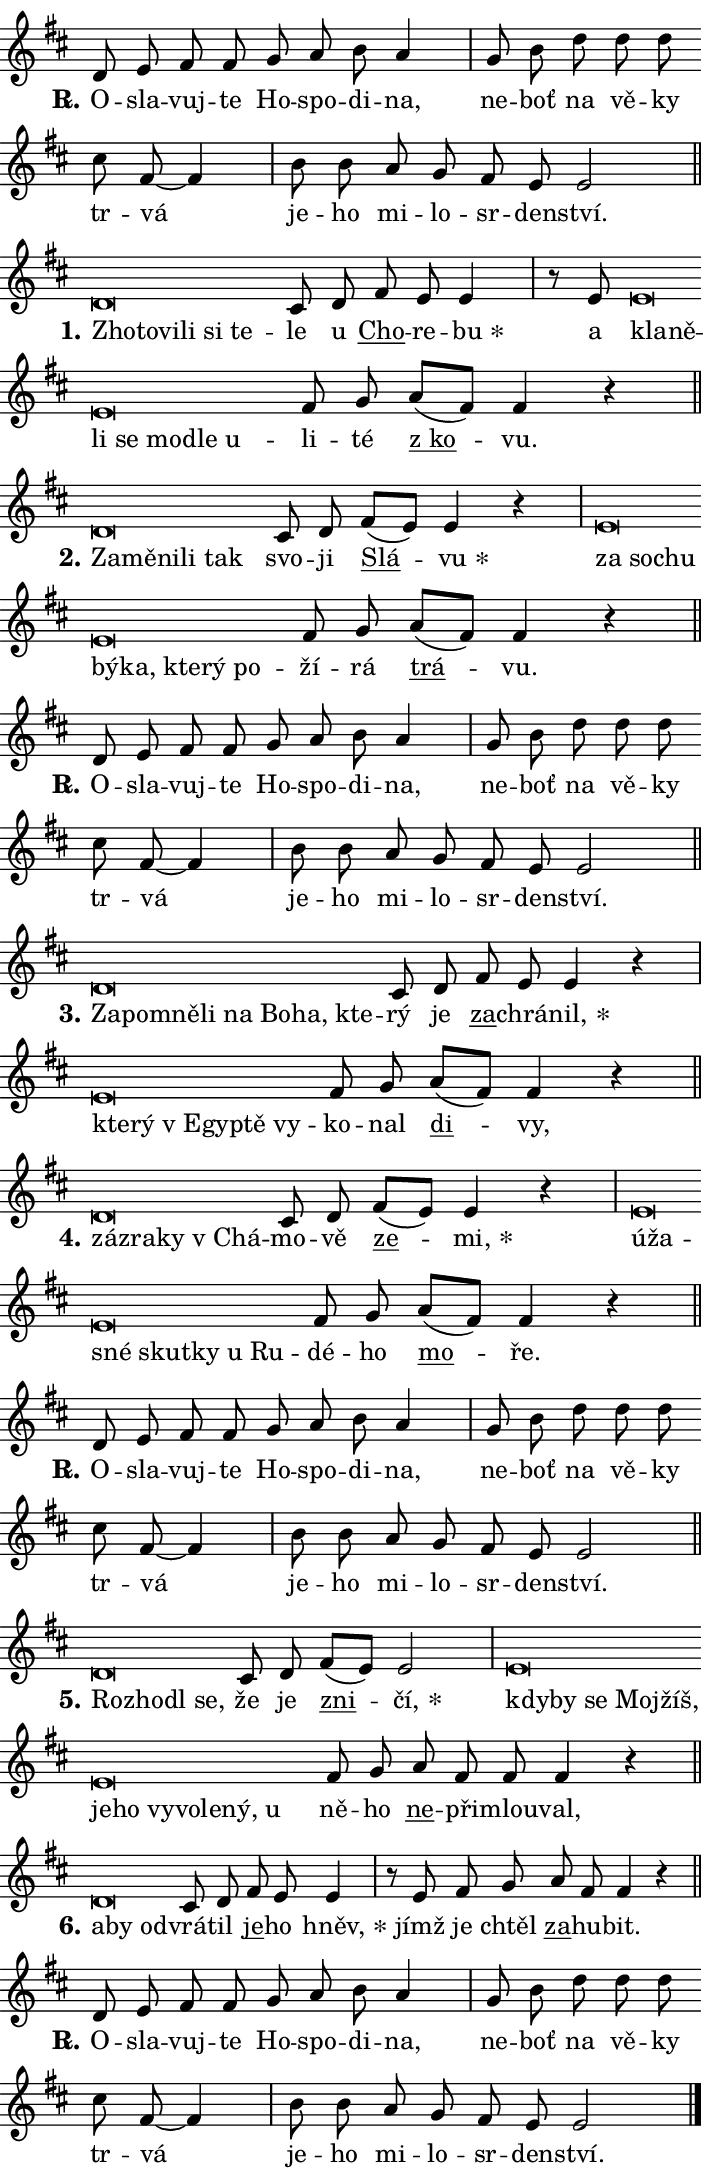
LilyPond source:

\version "2.24.0"
\header { tagline = "" }
\paper {
  indent = 0\cm
  top-margin = 0\cm
  right-margin = 0.13\cm % to fit lyric hyphens
  bottom-margin = 0\cm
  left-margin = 0\cm
  paper-width = 12\cm
  page-breaking = #ly:one-page-breaking
  system-system-spacing.basic-distance = #11
  score-system-spacing.basic-distance = #11
  ragged-last = ##f
}


%% Author: Thomas Morley
%% https://lists.gnu.org/archive/html/lilypond-user/2020-05/msg00002.html
#(define (line-position grob)
"Returns position of @var[grob} in current system:
   @code{'start}, if at first time-step
   @code{'end}, if at last time-step
   @code{'middle} otherwise
"
  (let* ((col (ly:item-get-column grob))
         (ln (ly:grob-object col 'left-neighbor))
         (rn (ly:grob-object col 'right-neighbor))
         (col-to-check-left (if (ly:grob? ln) ln col))
         (col-to-check-right (if (ly:grob? rn) rn col))
         (break-dir-left
           (and
             (ly:grob-property col-to-check-left 'non-musical #f)
             (ly:item-break-dir col-to-check-left)))
         (break-dir-right
           (and
             (ly:grob-property col-to-check-right 'non-musical #f)
             (ly:item-break-dir col-to-check-right))))
        (cond ((eqv? 1 break-dir-left) 'start)
              ((eqv? -1 break-dir-right) 'end)
              (else 'middle))))

#(define (tranparent-at-line-position vctor)
  (lambda (grob)
  "Relying on @code{line-position} select the relevant enry from @var{vctor}.
Used to determine transparency,"
    (case (line-position grob)
      ((end) (not (vector-ref vctor 0)))
      ((middle) (not (vector-ref vctor 1)))
      ((start) (not (vector-ref vctor 2))))))

noteHeadBreakVisibility =
#(define-music-function (break-visibility)(vector?)
"Makes @code{NoteHead}s transparent relying on @var{break-visibility}"
#{
  \override NoteHead.transparent =
    #(tranparent-at-line-position break-visibility)
#})

#(define delete-ledgers-for-transparent-note-heads
  (lambda (grob)
    "Reads whether a @code{NoteHead} is transparent.
If so this @code{NoteHead} is removed from @code{'note-heads} from
@var{grob}, which is supposed to be @code{LedgerLineSpanner}.
As a result ledgers are not printed for this @code{NoteHead}"
    (let* ((nhds-array (ly:grob-object grob 'note-heads))
           (nhds-list
             (if (ly:grob-array? nhds-array)
                 (ly:grob-array->list nhds-array)
                 '()))
           ;; Relies on the transparent-property being done before
           ;; Staff.LedgerLineSpanner.after-line-breaking is executed.
           ;; This is fragile ...
           (to-keep
             (remove
               (lambda (nhd)
                 (ly:grob-property nhd 'transparent #f))
               nhds-list)))
      ;; TODO find a better method to iterate over grob-arrays, similiar
      ;; to filter/remove etc for lists
      ;; For now rebuilt from scratch
      (set! (ly:grob-object grob 'note-heads)  '())
      (for-each
        (lambda (nhd)
          (ly:pointer-group-interface::add-grob grob 'note-heads nhd))
        to-keep))))

squashNotes = {
  \override NoteHead.X-extent = #'(-0.2 . 0.2)
  \override NoteHead.Y-extent = #'(-0.75 . 0)
  \override NoteHead.stencil =
    #(lambda (grob)
       (let ((pos (ly:grob-property grob 'staff-position)))
         (begin
           (if (< pos -7) (display "ERROR: Lower brevis then expected\n") (display ""))
           (if (<= pos -6) ly:text-interface::print ly:note-head::print))))
}
unSquashNotes = {
  \revert NoteHead.X-extent
  \revert NoteHead.Y-extent
  \revert NoteHead.stencil
}

hideNotes = \noteHeadBreakVisibility #begin-of-line-visible
unHideNotes = \noteHeadBreakVisibility #all-visible

% work-around for resetting accidentals
% https://lilypond.org/doc/v2.23/Documentation/notation/displaying-rhythms#unmetered-music
cadenzaMeasure = {
  \cadenzaOff
  \partial 1024 s1024
  \cadenzaOn
}

#(define-markup-command (accent layout props text) (markup?)
  "Underline accented syllable"
  (interpret-markup layout props
    #{\markup \override #'(offset . 4.3) \underline { #text }#}))

responsum = \markup \concat {
  "R" \hspace #-1.05 \path #0.1 #'((moveto 0 0.07) (lineto 0.9 0.8)) \hspace #0.05 "."
}

spaceSize = #0.6828661417322834 % exact space size for TeX Gyre Schola

\layout {
  \context {
    \Staff
    \remove "Time_signature_engraver"
    \override LedgerLineSpanner.after-line-breaking = #delete-ledgers-for-transparent-note-heads
  }
  \context {
    \Lyrics {
      \override LyricSpace.minimum-distance = \spaceSize
      \override LyricText.font-name = #"TeX Gyre Schola"
      \override LyricText.font-size = 1
      \override StanzaNumber.font-name = #"TeX Gyre Schola Bold"
      \override StanzaNumber.font-size = 1
    }
  }
  \context {
    \Score 
    \override NoteHead.text =
      #(lambda (grob) 
        (let ((pos (ly:grob-property grob 'staff-position)))
          #{\markup {
            \combine
              \halign #-0.55 \raise #(if (= pos -6) 0 0.5) \override #'(thickness . 2) \draw-line #'(3.2 . 0)
              \musicglyph "noteheads.sM1"
          }#}))
  }
}

% magnetic-lyrics.ily
%
%   written by
%     Jean Abou Samra <jean@abou-samra.fr>
%     Werner Lemberg <wl@gnu.org>
%
%   adapted by
%     Jiri Hon <jiri.hon@gmail.com>
%
% Version 2022-Apr-15

% https://www.mail-archive.com/lilypond-user@gnu.org/msg149350.html

#(define (Left_hyphen_pointer_engraver context)
   "Collect syllable-hyphen-syllable occurrences in lyrics and store
them in properties.  This engraver only looks to the left.  For
example, if the lyrics input is @code{foo -- bar}, it does the
following.

@itemize @bullet
@item
Set the @code{text} property of the @code{LyricHyphen} grob between
@q{foo} and @q{bar} to @code{foo}.

@item
Set the @code{left-hyphen} property of the @code{LyricText} grob with
text @q{foo} to the @code{LyricHyphen} grob between @q{foo} and
@q{bar}.
@end itemize

Use this auxiliary engraver in combination with the
@code{lyric-@/text::@/apply-@/magnetic-@/offset!} hook."
   (let ((hyphen #f)
         (text #f))
     (make-engraver
      (acknowledgers
       ((lyric-syllable-interface engraver grob source-engraver)
        (set! text grob)))
      (end-acknowledgers
       ((lyric-hyphen-interface engraver grob source-engraver)
        ;(when (not (grob::has-interface grob 'lyric-space-interface))
          (set! hyphen grob)));)
      ((stop-translation-timestep engraver)
       (when (and text hyphen)
         (ly:grob-set-object! text 'left-hyphen hyphen))
       (set! text #f)
       (set! hyphen #f)))))

#(define (lyric-text::apply-magnetic-offset! grob)
   "If the space between two syllables is less than the value in
property @code{LyricText@/.details@/.squash-threshold}, move the right
syllable to the left so that it gets concatenated with the left
syllable.

Use this function as a hook for
@code{LyricText@/.after-@/line-@/breaking} if the
@code{Left_@/hyphen_@/pointer_@/engraver} is active."
   (let ((hyphen (ly:grob-object grob 'left-hyphen #f)))
     (when hyphen
       (let ((left-text (ly:spanner-bound hyphen LEFT)))
         (when (grob::has-interface left-text 'lyric-syllable-interface)
           (let* ((common (ly:grob-common-refpoint grob left-text X))
                  (this-x-ext (ly:grob-extent grob common X))
                  (left-x-ext
                   (begin
                     ;; Trigger magnetism for left-text.
                     (ly:grob-property left-text 'after-line-breaking)
                     (ly:grob-extent left-text common X)))
                  ;; `delta` is the gap width between two syllables.
                  (delta (- (interval-start this-x-ext)
                            (interval-end left-x-ext)))
                  (details (ly:grob-property grob 'details))
                  (threshold (assoc-get 'squash-threshold details 0.2)))
             (when (< delta threshold)
               (let* (;; We have to manipulate the input text so that
                      ;; ligatures crossing syllable boundaries are not
                      ;; disabled.  For languages based on the Latin
                      ;; script this is essentially a beautification.
                      ;; However, for non-Western scripts it can be a
                      ;; necessity.
                      (lt (ly:grob-property left-text 'text))
                      (rt (ly:grob-property grob 'text))
                      (is-space (grob::has-interface hyphen 'lyric-space-interface))
                      (space (if is-space " " ""))
                      (extra-delta (if is-space spaceSize 0))
                      ;; Append new syllable.
                      (ltrt-space (if (and (string? lt) (string? rt))
                                (string-append lt space rt)
                                (make-concat-markup (list lt space rt))))
                      ;; Right-align `ltrt` to the right side.
                      (ltrt-space-markup (grob-interpret-markup
                               grob
                               (make-translate-markup
                                (cons (interval-length this-x-ext) 0)
                                (make-right-align-markup ltrt-space)))))
                 (begin
                   ;; Don't print `left-text`.
                   (ly:grob-set-property! left-text 'stencil #f)
                   ;; Set text and stencil (which holds all collected
                   ;; syllables so far) and shift it to the left.
                   (ly:grob-set-property! grob 'text ltrt-space)
                   (ly:grob-set-property! grob 'stencil ltrt-space-markup)
                   (ly:grob-translate-axis! grob (- (- delta extra-delta)) X))))))))))


#(define (lyric-hyphen::displace-bounds-first grob)
   ;; Make very sure this callback isn't triggered too early.
   (let ((left (ly:spanner-bound grob LEFT))
         (right (ly:spanner-bound grob RIGHT)))
     (ly:grob-property left 'after-line-breaking)
     (ly:grob-property right 'after-line-breaking)
     (ly:lyric-hyphen::print grob)))

squashThreshold = #0.4

\layout {
  \context {
    \Lyrics
    \consists #Left_hyphen_pointer_engraver
    \override LyricText.after-line-breaking =
      #lyric-text::apply-magnetic-offset!
    \override LyricHyphen.stencil = #lyric-hyphen::displace-bounds-first
    \override LyricText.details.squash-threshold = \squashThreshold
    \override LyricHyphen.minimum-distance = 0
    \override LyricHyphen.minimum-length = \squashThreshold
  }
}

squashText = \override LyricText.details.squash-threshold = 9999
unSquashText = \override LyricText.details.squash-threshold = \squashThreshold

leftText = \override LyricText.self-alignment-X = #LEFT
unLeftText = \revert LyricText.self-alignment-X

starOffset = #(lambda (grob) 
                (let ((x_offset (ly:self-alignment-interface::aligned-on-x-parent grob)))
                  (if (= x_offset 0) 0 (+ x_offset 1.2))))

star = #(define-music-function (syllable)(string?)
"Append star separator at the end of a syllable"
#{
  \once \override LyricText.X-offset = #starOffset
  \lyricmode { \markup {
    #syllable
    \override #'((font-name . "TeX Gyre Schola Bold")) \hspace #0.2 \lower #0.65 \larger "*"
  } }
#})

starAccent = #(define-music-function (syllable)(string?)
"Append star separator at the end of a syllable and make accent"
#{
  \once \override LyricText.X-offset = #starOffset
  \lyricmode { \markup {
    \accent #syllable
    \override #'((font-name . "TeX Gyre Schola Bold")) \hspace #0.2 \lower #0.65 \larger "*"
  } }
#})

breath = #(define-music-function (syllable)(string?)
"Append breathing indicator at the end of a syllable"
#{
  \lyricmode { \markup { #syllable "+" } }
#})

optionalBreath = #(define-music-function (syllable)(string?)
"Append optional breathing indicator at the end of a syllable"
#{
  \lyricmode { \markup { #syllable "(+)" } }
#})


\score {
    <<
        \new Voice = "melody" { \cadenzaOn \key d \major \relative { d'8 e fis fis g a b a4 \cadenzaMeasure \bar "|" g8 b d d d \bar "" cis fis,~ fis4 \cadenzaMeasure \bar "|" b8 b a g fis e e2 \cadenzaMeasure \bar "||" \break } }
        \new Lyrics \lyricsto "melody" { \lyricmode { \set stanza = \responsum
O -- sla -- vuj -- te Ho -- spo -- di -- na, ne -- boť na vě -- ky tr -- vá je -- ho mi -- lo -- sr -- den -- ství. } }
    >>
    \layout {}
}

\score {
    <<
        \new Voice = "melody" { \cadenzaOn \key d \major \relative { \squashNotes d'\breve*1/16 \hideNotes \breve*1/16 \bar "" \breve*1/16 \bar "" \breve*1/16 \bar "" \breve*1/16 \breve*1/16 \bar "" \unHideNotes \unSquashNotes cis8 d \bar "" fis e e4 \cadenzaMeasure \bar "|" r8 e8 \squashNotes e\breve*1/16 \hideNotes \breve*1/16 \bar "" \breve*1/16 \bar "" \breve*1/16 \bar "" \breve*1/16 \bar "" \breve*1/16 \breve*1/16 \bar "" \unHideNotes \unSquashNotes fis8 g \bar "" a[( fis)] fis4 r \cadenzaMeasure \bar "||" \break } }
        \new Lyrics \lyricsto "melody" { \lyricmode { \set stanza = "1."
\leftText Zho -- \squashText to -- vi -- li si te -- \unLeftText \unSquashText le u \markup \accent Cho -- re -- \star bu a \leftText kla -- \squashText ně -- li se mo -- dle u -- \unLeftText \unSquashText li -- té \markup \accent "z ko" -- vu. } }
    >>
    \layout {}
}

\score {
    <<
        \new Voice = "melody" { \cadenzaOn \key d \major \relative { \squashNotes d'\breve*1/16 \hideNotes \breve*1/16 \bar "" \breve*1/16 \bar "" \breve*1/16 \breve*1/16 \bar "" \unHideNotes \unSquashNotes cis8 d \bar "" fis[( e)] e4 r \cadenzaMeasure \bar "|" \squashNotes e\breve*1/16 \hideNotes \breve*1/16 \bar "" \breve*1/16 \bar "" \breve*1/16 \bar "" \breve*1/16 \bar "" \breve*1/16 \bar "" \breve*1/16 \breve*1/16 \bar "" \unHideNotes \unSquashNotes fis8 g \bar "" a[( fis)] fis4 r \cadenzaMeasure \bar "||" \break } }
        \new Lyrics \lyricsto "melody" { \lyricmode { \set stanza = "2."
\leftText Za -- \squashText mě -- ni -- li tak \unLeftText \unSquashText svo -- ji \markup \accent Slá -- \star vu \leftText za \squashText so -- chu bý -- ka, kte -- rý po -- \unLeftText \unSquashText ží -- rá \markup \accent trá -- vu. } }
    >>
    \layout {}
}

\score {
    <<
        \new Voice = "melody" { \cadenzaOn \key d \major \relative { d'8 e fis fis g a b a4 \cadenzaMeasure \bar "|" g8 b d d d \bar "" cis fis,~ fis4 \cadenzaMeasure \bar "|" b8 b a g fis e e2 \cadenzaMeasure \bar "||" \break } }
        \new Lyrics \lyricsto "melody" { \lyricmode { \set stanza = \responsum
O -- sla -- vuj -- te Ho -- spo -- di -- na, ne -- boť na vě -- ky tr -- vá je -- ho mi -- lo -- sr -- den -- ství. } }
    >>
    \layout {}
}

\score {
    <<
        \new Voice = "melody" { \cadenzaOn \key d \major \relative { \squashNotes d'\breve*1/16 \hideNotes \breve*1/16 \bar "" \breve*1/16 \bar "" \breve*1/16 \bar "" \breve*1/16 \bar "" \breve*1/16 \bar "" \breve*1/16 \breve*1/16 \bar "" \unHideNotes \unSquashNotes cis8 d \bar "" fis e e4 r \cadenzaMeasure \bar "|" \squashNotes e\breve*1/16 \hideNotes \breve*1/16 \bar "" \breve*1/16 \bar "" \breve*1/16 \bar "" \breve*1/16 \breve*1/16 \bar "" \unHideNotes \unSquashNotes fis8 g \bar "" a[( fis)] fis4 r \cadenzaMeasure \bar "||" \break } }
        \new Lyrics \lyricsto "melody" { \lyricmode { \set stanza = "3."
\leftText Za -- \squashText po -- mně -- li na Bo -- ha, kte -- \unLeftText \unSquashText rý je \markup \accent za -- chrá -- \star nil, \leftText kte -- \squashText rý "v E" -- gyp -- tě vy -- \unLeftText \unSquashText ko -- nal \markup \accent di -- vy, } }
    >>
    \layout {}
}

\score {
    <<
        \new Voice = "melody" { \cadenzaOn \key d \major \relative { \squashNotes d'\breve*1/16 \hideNotes \breve*1/16 \bar "" \breve*1/16 \breve*1/16 \bar "" \unHideNotes \unSquashNotes cis8 d \bar "" fis[( e)] e4 r \cadenzaMeasure \bar "|" \squashNotes e\breve*1/16 \hideNotes \breve*1/16 \bar "" \breve*1/16 \bar "" \breve*1/16 \bar "" \breve*1/16 \bar "" \breve*1/16 \breve*1/16 \bar "" \unHideNotes \unSquashNotes fis8 g \bar "" a[( fis)] fis4 r \cadenzaMeasure \bar "||" \break } }
        \new Lyrics \lyricsto "melody" { \lyricmode { \set stanza = "4."
\leftText zá -- \squashText zra -- ky "v Chá" -- \unLeftText \unSquashText mo -- vě \markup \accent ze -- \star mi, \leftText ú -- \squashText ža -- sné skut -- ky u Ru -- \unLeftText \unSquashText dé -- ho \markup \accent mo -- ře. } }
    >>
    \layout {}
}

\score {
    <<
        \new Voice = "melody" { \cadenzaOn \key d \major \relative { d'8 e fis fis g a b a4 \cadenzaMeasure \bar "|" g8 b d d d \bar "" cis fis,~ fis4 \cadenzaMeasure \bar "|" b8 b a g fis e e2 \cadenzaMeasure \bar "||" \break } }
        \new Lyrics \lyricsto "melody" { \lyricmode { \set stanza = \responsum
O -- sla -- vuj -- te Ho -- spo -- di -- na, ne -- boť na vě -- ky tr -- vá je -- ho mi -- lo -- sr -- den -- ství. } }
    >>
    \layout {}
}

\score {
    <<
        \new Voice = "melody" { \cadenzaOn \key d \major \relative { \squashNotes d'\breve*1/16 \hideNotes \breve*1/16 \bar "" \breve*1/16 \breve*1/16 \bar "" \unHideNotes \unSquashNotes cis8 d \bar "" fis[( e)] e2 \cadenzaMeasure \bar "|" \squashNotes e\breve*1/16 \hideNotes \breve*1/16 \bar "" \breve*1/16 \bar "" \breve*1/16 \bar "" \breve*1/16 \bar "" \breve*1/16 \bar "" \breve*1/16 \bar "" \breve*1/16 \bar "" \breve*1/16 \bar "" \breve*1/16 \bar "" \breve*1/16 \breve*1/16 \bar "" \unHideNotes \unSquashNotes fis8 g \bar "" a fis fis fis4 r \cadenzaMeasure \bar "||" \break } }
        \new Lyrics \lyricsto "melody" { \lyricmode { \set stanza = "5."
\leftText Roz -- \squashText ho -- dl se, \unLeftText \unSquashText že je \markup \accent zni -- \star čí, \leftText kdy -- \squashText by se Moj -- žíš, je -- ho vy -- vo -- le -- ný, u \unLeftText \unSquashText ně -- ho \markup \accent ne -- při -- mlou -- val, } }
    >>
    \layout {}
}

\score {
    <<
        \new Voice = "melody" { \cadenzaOn \key d \major \relative { \squashNotes d'\breve*1/16 \hideNotes \breve*1/16 \breve*1/16 \bar "" \unHideNotes \unSquashNotes cis8 d \bar "" fis e e4 \cadenzaMeasure \bar "|" r8 e8 fis8 g \bar "" a fis fis4 r \cadenzaMeasure \bar "||" \break } }
        \new Lyrics \lyricsto "melody" { \lyricmode { \set stanza = "6."
\leftText a -- \squashText by od -- \unLeftText \unSquashText vrá -- til \markup \accent je -- ho \star hněv, jímž je chtěl \markup \accent za -- hu -- bit. } }
    >>
    \layout {}
}

\score {
    <<
        \new Voice = "melody" { \cadenzaOn \key d \major \relative { d'8 e fis fis g a b a4 \cadenzaMeasure \bar "|" g8 b d d d \bar "" cis fis,~ fis4 \cadenzaMeasure \bar "|" b8 b a g fis e e2 \cadenzaMeasure \bar "||" \break } \bar "|." }
        \new Lyrics \lyricsto "melody" { \lyricmode { \set stanza = \responsum
O -- sla -- vuj -- te Ho -- spo -- di -- na, ne -- boť na vě -- ky tr -- vá je -- ho mi -- lo -- sr -- den -- ství. } }
    >>
    \layout {}
}
